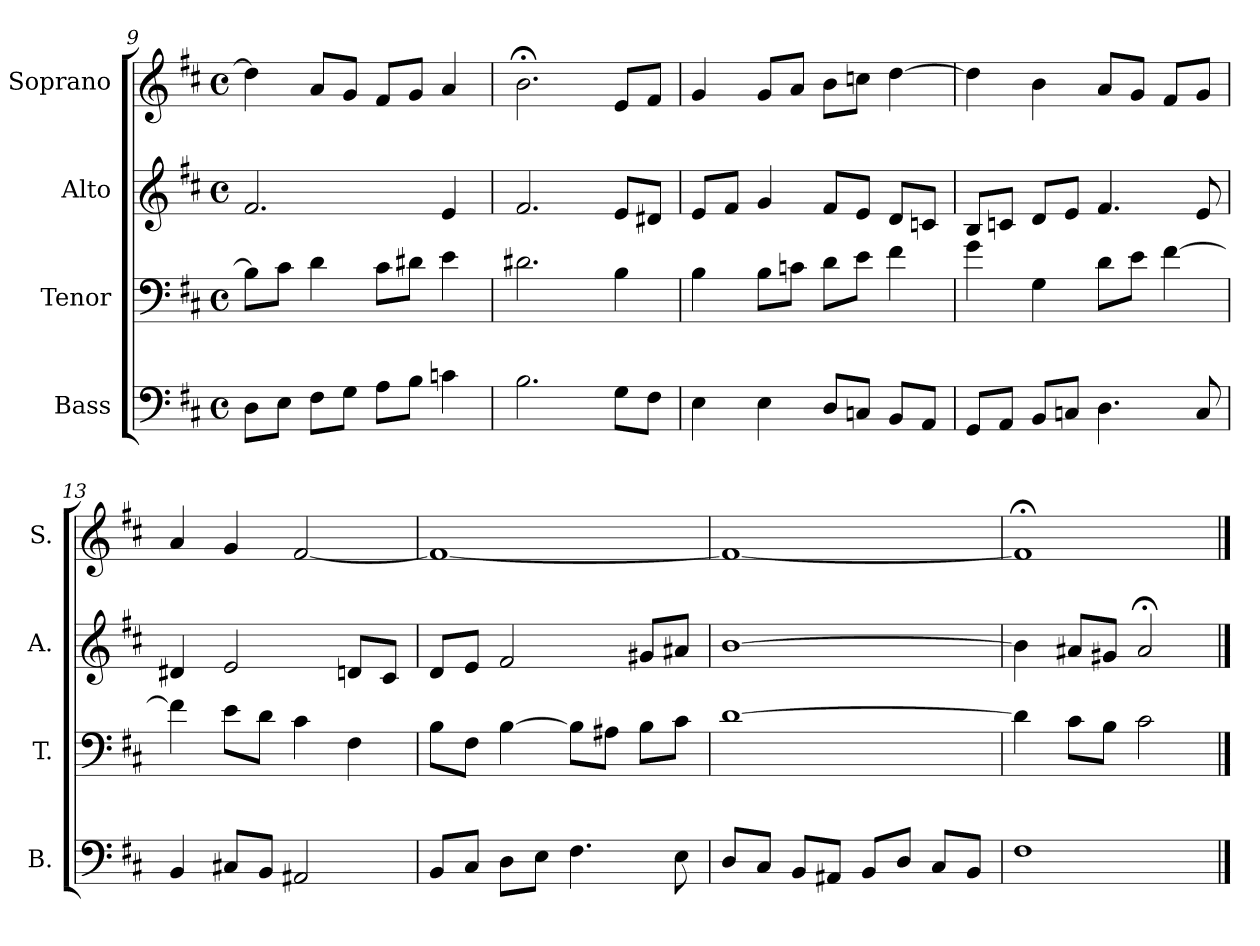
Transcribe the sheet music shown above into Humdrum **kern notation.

**kern	**kern	**kern	**kern
*part4	*part3	*part2	*part1
*staff4	*staff3	*staff2	*staff1
*I"Bass	*I"Tenor	*I"Alto	*I"Soprano
*I'B.	*I'T.	*I'A.	*I'S.
!!LO:LB:g=z
*clefF4	*clefF4	*clefG2	*clefG2
*k[f#c#]	*k[f#c#]	*k[f#c#]	*k[f#c#]
*b:	*b:	*b:	*b:
*M4/4	*M4/4	*M4/4	*M4/4
*met(c)	*met(c)	*met(c)	*met(c)
=9	=9	=9	=9
8D\L	8B\L]	2.f#/	4dd\]
8E\J	8c#\J	.	.
8F#\L	4d\	.	8a/L
8G\J	.	.	8g/J
8A\L	8c#\L	.	8f#/L
8B\J	8d#X\J	.	8g/J
4cn\	4e\	4e/	4a/
=10	=10	=10	=10
2.B\	2.d#X\	2.f#/	2.b;<\
8G\L	4B\	8e/L	8e/L
8F#\J	.	8d#X/J	8f#/J
=11	=11	=11	=11
4E\	4B\	8e/L	4g/
.	.	8f#/J	.
4E\	8B\L	4g/	8g/L
.	8cn\J	.	8a/J
8D/L	8d\L	8f#/L	8b\L
8Cn/J	8e\J	8e/J	8ccn\J
8BB/L	4f#\	8d/L	[4dd\
8AA/J	.	8cn/J	.
=12	=12	=12	=12
8GG/L	4g\	8B/L	4dd\]
8AA/J	.	8cn/J	.
8BB/L	4G\	8d/L	4b\
8Cn/J	.	8e/J	.
4.D\	8d\L	4.f#/	8a/L
.	8e\J	.	8g/J
.	[4f#\	.	8f#/L
8C/	.	8e/	8g/J
!!LO:PB:g=z
=13	=13	=13	=13
4BB/	4f#\]	4d#X/	4a/
8C#X/L	8e\L	2e/	4g/
8BB/J	8d\J	.	.
2AA#X/	4c#\	.	[2f#/
.	4F#\	8dn/L	.
.	.	8c#/J	.
=14	=14	=14	=14
8BB/L	8B\L	8d/L	1f#_
8C#/J	8F#\J	8e/J	.
8D\L	[4B\	2f#/	.
8E\J	.	.	.
4.F#\	8B\L]	.	.
.	8A#X\J	.	.
.	8B\L	8g#X/L	.
8E\	8c#\J	8a#X/J	.
=15	=15	=15	=15
8D/L	[1d	[1b	1f#_
8C#/J	.	.	.
8BB/L	.	.	.
8AA#X/J	.	.	.
8BB/L	.	.	.
8D/J	.	.	.
8C#/L	.	.	.
8BB/J	.	.	.
=16	=16	=16	=16
1F#	4d\]	4b\]	1f#;<]
.	8c#\L	8a#X/L	.
.	8B\J	8g#X/J	.
.	2c#\	2a#;</	.
==	==	==	==
*-	*-	*-	*-
